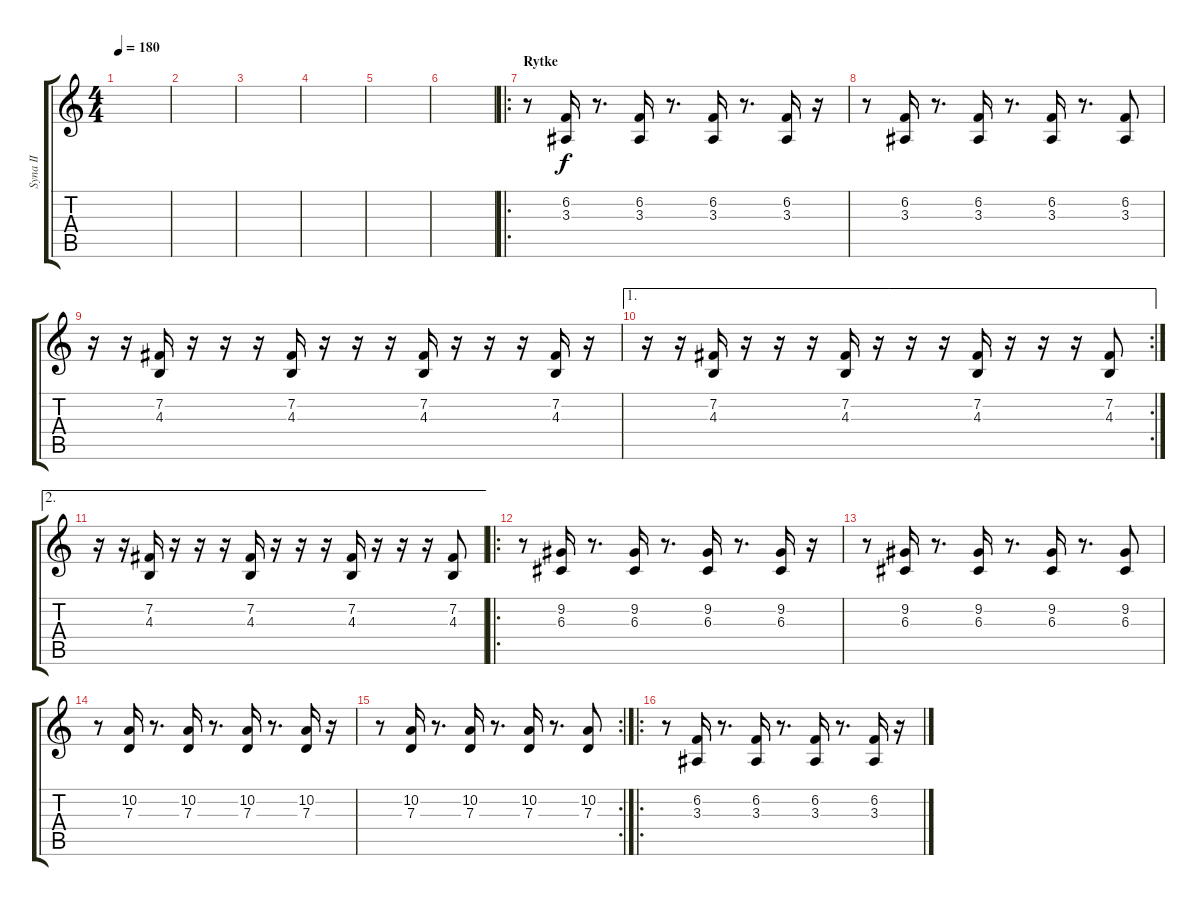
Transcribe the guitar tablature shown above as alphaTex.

\track ("Syna II" "Syna II") {instrument accordion}
\staff {score tabs}
\tuning (E4 B3 G3 D3 A2 E2) {hide}
\ts (4 4)
\tempo 180
\clef g2
\ks c
|
|
|
|
|
|
\ro
\section ("" "Rytke")
r.8 (6.2 3.3).16 r.8{d} (6.2 3.3).16 r.8{d} (6.2 3.3).16 r.8{d} (6.2 3.3).16 r.16 |
r.8 (6.2 3.3).16 r.8{d} (6.2 3.3).16 r.8{d} (6.2 3.3).16 r.8{d} (6.2 3.3).8 |
r.16 r.16 (7.2 4.3).16 r.16 r.16 r.16 (7.2 4.3).16 r.16 r.16 r.16 (7.2 4.3).16 r.16 r.16 r.16 (7.2 4.3).16 r.16 |
\ae 1
\rc 2
r.16 r.16 (7.2 4.3).16 r.16 r.16 r.16 (7.2 4.3).16 r.16 r.16 r.16 (7.2 4.3).16 r.16 r.16 r.16 (7.2 4.3).8 |
\ae 2
r.16 r.16 (7.2 4.3).16 r.16 r.16 r.16 (7.2 4.3).16 r.16 r.16 r.16 (7.2 4.3).16 r.16 r.16 r.16 (7.2 4.3).8 |
\ro
r.8 (9.2 6.3).16 r.8{d} (9.2 6.3).16 r.8{d} (9.2 6.3).16 r.8{d} (9.2 6.3).16 r.16 |
r.8 (9.2 6.3).16 r.8{d} (9.2 6.3).16 r.8{d} (9.2 6.3).16 r.8{d} (9.2 6.3).8 |
r.8 (10.2 7.3).16 r.8{d} (10.2 7.3).16 r.8{d} (10.2 7.3).16 r.8{d} (10.2 7.3).16 r.16 |
\rc 2
r.8 (10.2 7.3).16 r.8{d} (10.2 7.3).16 r.8{d} (10.2 7.3).16 r.8{d} (10.2 7.3).8 |
\ro
r.8 (6.2 3.3).16 r.8{d} (6.2 3.3).16 r.8{d} (6.2 3.3).16 r.8{d} (6.2 3.3).16 r.16
